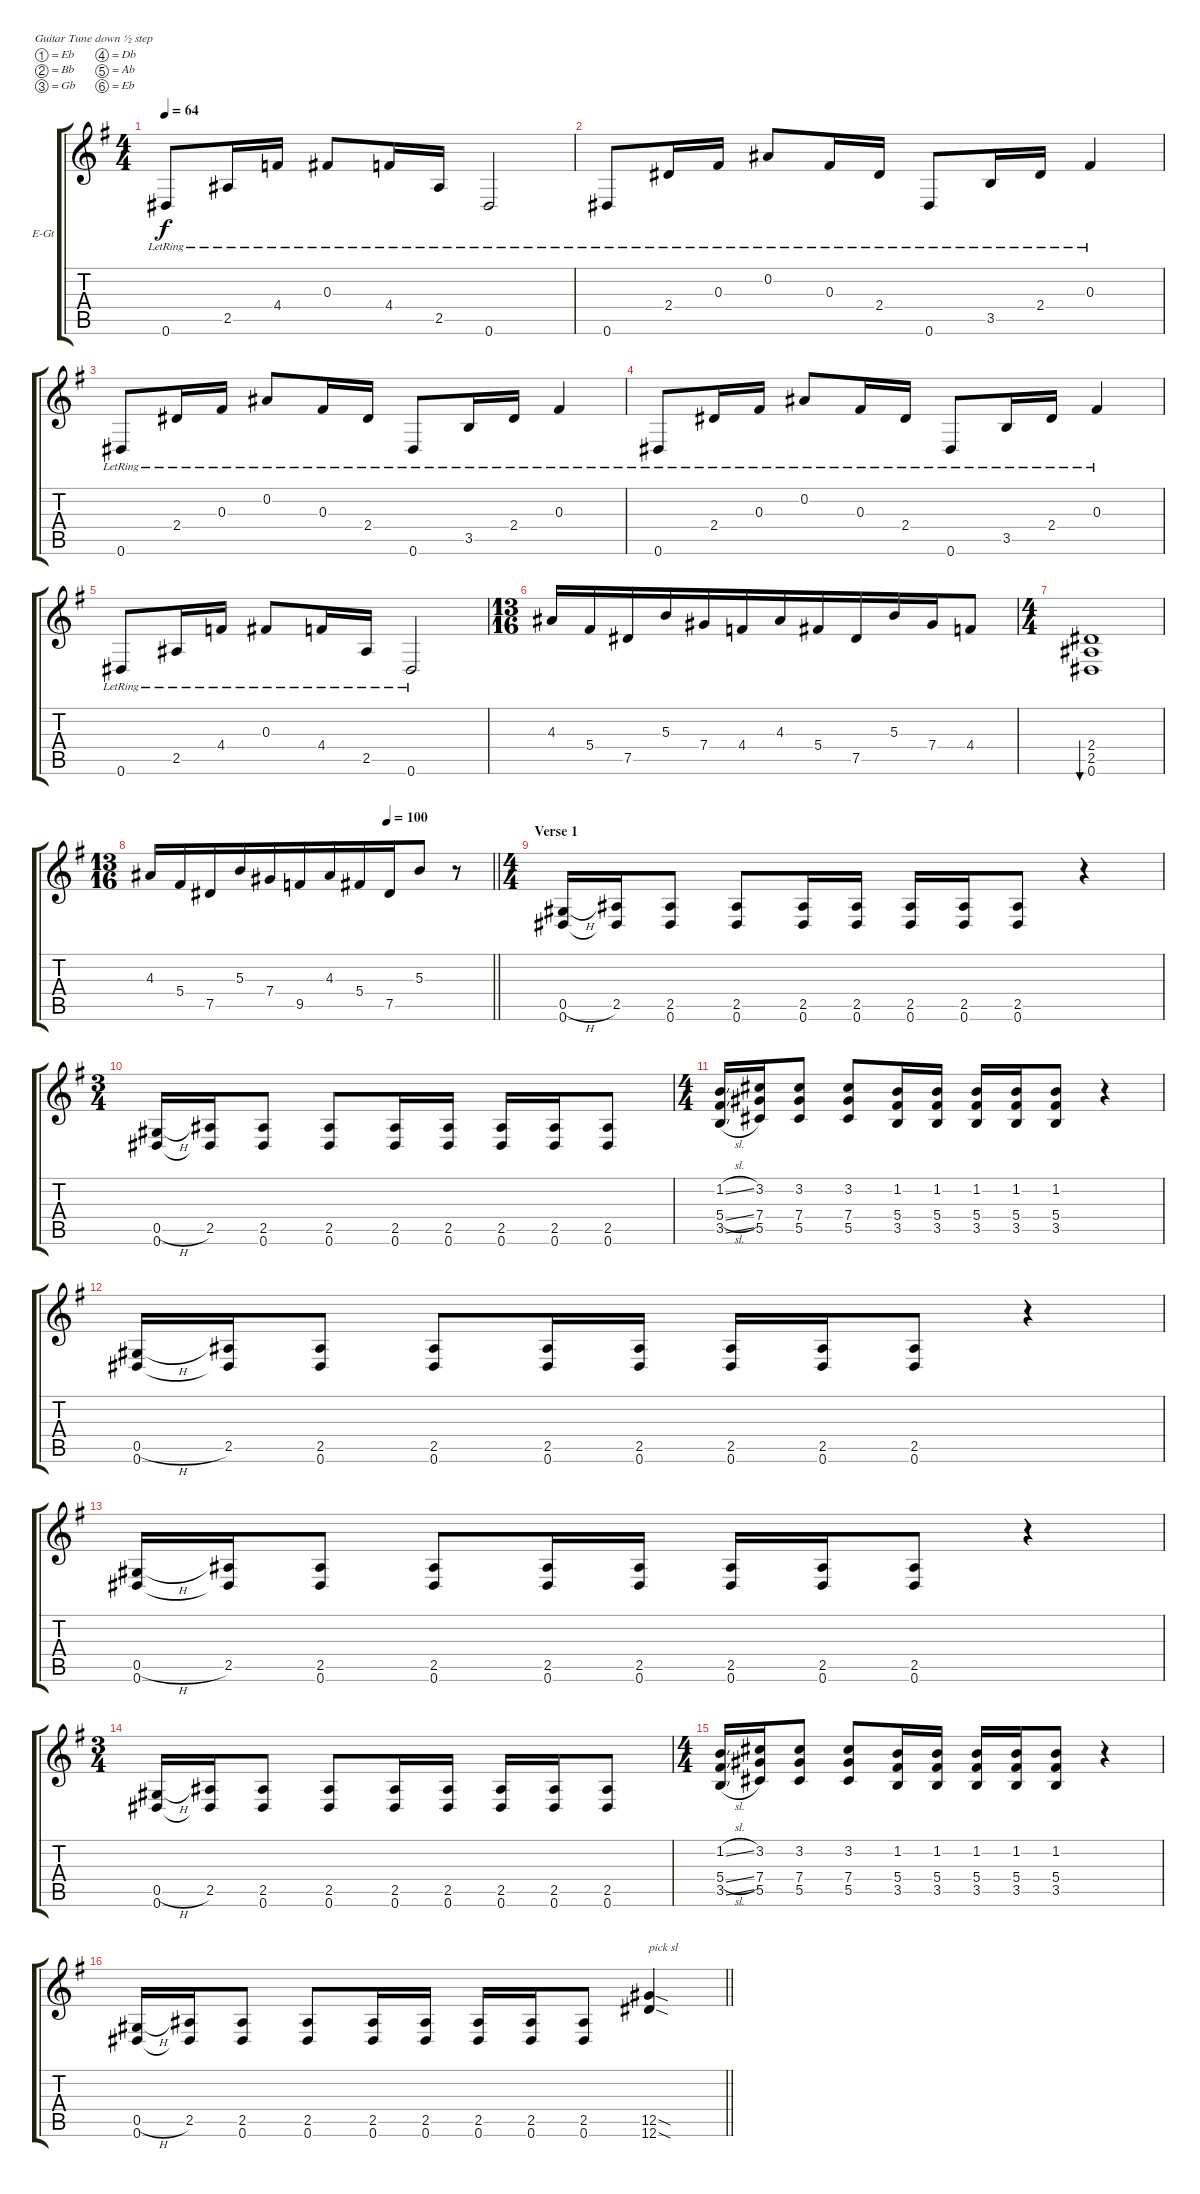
\bracketExtendMode groupsimilarinstruments
\firstSystemTrackNameOrientation horizontal
\otherSystemsTrackNameOrientation horizontal
\track ("Гитара 1" "E-Gt") {mute instrument distortionguitar}
\staff {score tabs}
\tuning (Eb4 Bb3 Gb3 Db3 Ab2 Eb2)
\ts (4 4)
\tempo 64
\clef g2
\ks eminor
0.6{lr}.8{dy f} 2.5{lr}.16 4.4{lr}.16 0.3{lr}.8 4.4{lr}.16 2.5{lr}.16 0.6{lr}.2 |
0.6{lr}.8 2.4{lr}.16 0.3{lr}.16 0.2{lr}.8 0.3{lr}.16 2.4{lr}.16 0.6{lr}.8 3.5{lr}.16 2.4{lr}.16 0.3{lr}.4 |
0.6{lr}.8 2.4{lr}.16 0.3{lr}.16 0.2{lr}.8 0.3{lr}.16 2.4{lr}.16 0.6{lr}.8 3.5{lr}.16 2.4{lr}.16 0.3{lr}.4 |
0.6{lr}.8 2.4{lr}.16 0.3{lr}.16 0.2{lr}.8 0.3{lr}.16 2.4{lr}.16 0.6{lr}.8 3.5{lr}.16 2.4{lr}.16 0.3{lr}.4 |
0.6{lr}.8 2.5{lr}.16 4.4{lr}.16 0.3{lr}.8 4.4{lr}.16 2.5{lr}.16 0.6{lr}.2 |
\ts (13 16)
\beaming (8 6)
4.3.16 5.4.16 7.5.16 5.3.16 7.4.16 4.4.16 4.3.16 5.4.16 7.5.16 5.3.16 7.4.16 4.4.8 |
\ts (4 4)
\beaming (8 2 2 2 2)
(2.4 2.5 0.6).1{bu 240} |
\ts (13 16)
\beaming (8 6)
\tempo (100 0.692308)
\barLineRight lightlight
4.3.16 5.4.16 7.5.16 5.3.16 7.4.16 9.5.16 4.3.16 5.4.16 7.5.16 5.3.8 r.8 |
\ts (4 4)
\beaming (8 2 2 2 2)
\section ("" "Verse 1")
(0.5{h} 0.6).16 (2.5 0.6{t}).16 (2.5 0.6).8 (2.5 0.6).8 (2.5 0.6).16 (2.5 0.6).16 (2.5 0.6).16 (2.5 0.6).16 (2.5 0.6).8 r.4 |
\ts (3 4)
\beaming (8 2 2 2)
(0.5{h} 0.6).16 (2.5 0.6{t}).16 (2.5 0.6).8 (2.5 0.6).8 (2.5 0.6).16 (2.5 0.6).16 (2.5 0.6).16 (2.5 0.6).16 (2.5 0.6).8 |
\ts (4 4)
\beaming (8 2 2 2 2)
(1.2{sl} 5.4{sl} 3.5{sl}).16 (3.2 7.4 5.5).16 (3.2 7.4 5.5).8 (3.2 7.4 5.5).8 (1.2 5.4 3.5).16 (1.2 5.4 3.5).16 (1.2 5.4 3.5).16 (1.2 5.4 3.5).16 (1.2 5.4 3.5).8 r.4 |
(0.5{h} 0.6).16 (2.5 0.6{t}).16 (2.5 0.6).8 (2.5 0.6).8 (2.5 0.6).16 (2.5 0.6).16 (2.5 0.6).16 (2.5 0.6).16 (2.5 0.6).8 r.4 |
(0.5{h} 0.6).16 (2.5 0.6{t}).16 (2.5 0.6).8 (2.5 0.6).8 (2.5 0.6).16 (2.5 0.6).16 (2.5 0.6).16 (2.5 0.6).16 (2.5 0.6).8 r.4 |
\ts (3 4)
\beaming (8 2 2 2 2)
(0.5{h} 0.6).16 (2.5 0.6{t}).16 (2.5 0.6).8 (2.5 0.6).8 (2.5 0.6).16 (2.5 0.6).16 (2.5 0.6).16 (2.5 0.6).16 (2.5 0.6).8 |
\ts (4 4)
\beaming (8 2 2 2 2)
(1.2{sl} 5.4{sl} 3.5{sl}).16 (3.2 7.4 5.5).16 (3.2 7.4 5.5).8 (3.2 7.4 5.5).8 (1.2 5.4 3.5).16 (1.2 5.4 3.5).16 (1.2 5.4 3.5).16 (1.2 5.4 3.5).16 (1.2 5.4 3.5).8 r.4 |
\barLineRight lightlight
(0.5{h} 0.6).16 (2.5 0.6{t}).16 (2.5 0.6).8 (2.5 0.6).8 (2.5 0.6).16 (2.5 0.6).16 (2.5 0.6).16 (2.5 0.6).16 (2.5 0.6).8 (12.5{sod} 12.6{sod}).4{txt "pick sl"}
